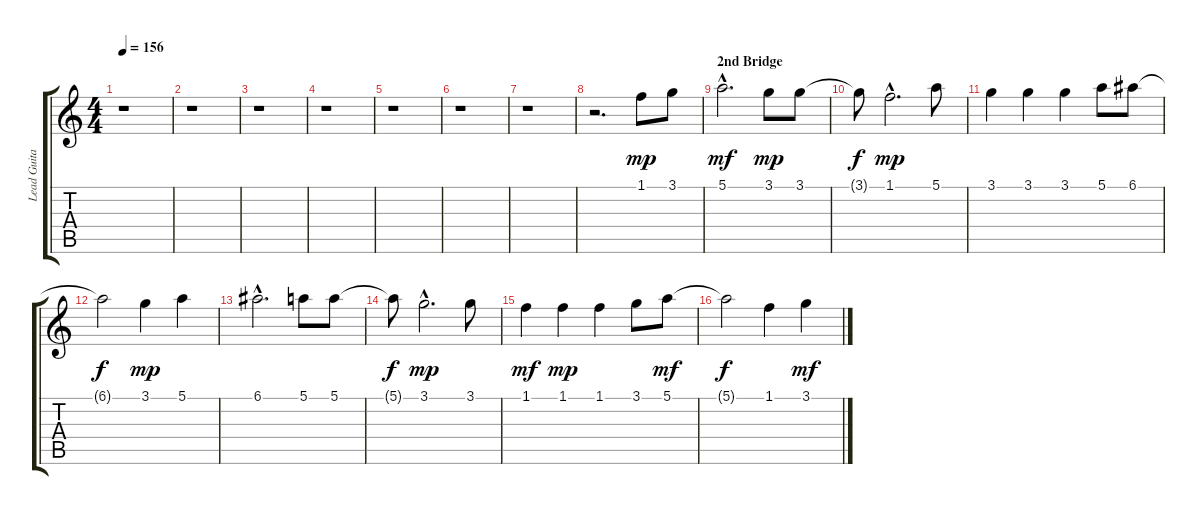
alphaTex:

\track ("Lead Guitar" "Lead Guita") {instrument distortionguitar}
\staff {score tabs}
\tuning (E4 B3 G3 D3 A2 E2) {hide}
\ts (4 4)
\tempo 156
\clef g2
\ks c
r.1{dy f} |
r.1 |
\section ("" "")
r.1 |
r.1 |
r.1 |
r.1 |
r.1 |
r.2{d volume 15} 1.1.8{dy mp} 3.1.8 |
\section ("" "2nd Bridge")
5.1{hac}.2{d dy mf} 3.1.8{dy mp} 3.1.8 |
3.1{t}.8{dy f} 1.1{hac}.2{d dy mp} 5.1.8 |
3.1.4 3.1.4 3.1.4 5.1.8 6.1.8 |
6.1{t}.2{dy f} 3.1.4{dy mp} 5.1.4 |
6.1{hac}.2{d} 5.1.8 5.1.8 |
5.1{t}.8{dy f} 3.1{hac}.2{d dy mp} 3.1.8 |
1.1.4{dy mf} 1.1.4{dy mp} 1.1.4 3.1.8 5.1.8{dy mf} |
5.1{t}.2{dy f} 1.1.4 3.1.4{dy mf}
